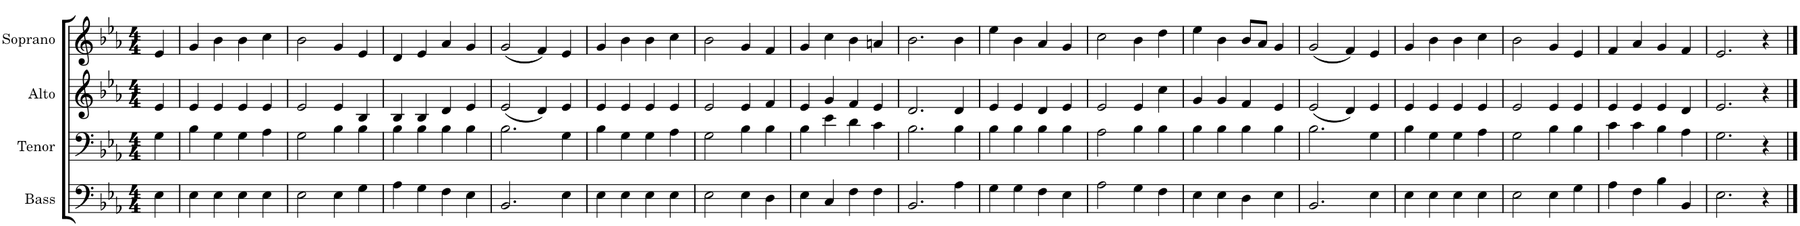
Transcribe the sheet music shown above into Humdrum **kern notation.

**kern	**kern	**kern	**kern
*part4	*part3	*part2	*part1
*staff4	*staff3	*staff2	*staff1
*I"Bass	*I"Tenor	*I"Alto	*I"Soprano
*I'B.	*I'T.	*I'A.	*I'S.
*clefF4	*clefF4	*clefG2	*clefG2
*k[b-e-a-]	*k[b-e-a-]	*k[b-e-a-]	*k[b-e-a-]
*M4/4	*M4/4	*M4/4	*M4/4
=	=	=	=
4E-\	4G\	4e-/	4e-/
=1	=1	=1	=1
4E-\	4B-\	4e-/	4g/
4E-\	4G\	4e-/	4b-\
4E-\	4G\	4e-/	4b-\
4E-\	4A-\	4e-/	4cc\
=2	=2	=2	=2
2E-\	2G\	2e-/	2b-\
4E-\	4B-\	4e-/	4g/
4G\	4B-\	4B-/	4e-/
=3	=3	=3	=3
4A-\	4B-\	4B-/	4d/
4G\	4B-\	4B-/	4e-/
4F\	4B-\	4d/	4a-/
4E-\	4B-\	4e-/	4g/
=4	=4	=4	=4
2.BB-/	2.B-\	(2e-/	(2g/
.	.	4d/)	4f/)
4E-\	4G\	4e-/	4e-/
=5	=5	=5	=5
4E-\	4B-\	4e-/	4g/
4E-\	4G\	4e-/	4b-\
4E-\	4G\	4e-/	4b-\
4E-\	4A-\	4e-/	4cc\
=6	=6	=6	=6
2E-\	2G\	2e-/	2b-\
4E-\	4B-\	4e-/	4g/
4D\	4B-\	4f/	4f/
=7	=7	=7	=7
4E-\	4B-\	4e-/	4g/
4C/	4e-\	4g/	4cc\
4F\	4d\	4f/	4b-\
4F\	4c\	4e-/	4an/
=8	=8	=8	=8
2.BB-/	2.B-\	2.d/	2.b-\
4A-\	4B-\	4d/	4b-\
=9	=9	=9	=9
4G\	4B-\	4e-/	4ee-\
4G\	4B-\	4e-/	4b-\
4F\	4B-\	4d/	4a-/
4E-\	4B-\	4e-/	4g/
=10	=10	=10	=10
2A-\	2A-\	2e-/	2cc\
4G\	4B-\	4e-/	4b-\
4F\	4B-\	4cc\	4dd\
=11	=11	=11	=11
4E-\	4B-\	4g/	4ee-\
4E-\	4B-\	4g/	4b-\
4D\	4B-\	4f/	8b-/L
.	.	.	8a-/J
4E-\	4B-\	4e-/	4g/
=12	=12	=12	=12
2.BB-/	2.B-\	(2e-/	(2g/
.	.	4d/)	4f/)
4E-\	4G\	4e-/	4e-/
=13	=13	=13	=13
4E-\	4B-\	4e-/	4g/
4E-\	4G\	4e-/	4b-\
4E-\	4G\	4e-/	4b-\
4E-\	4A-\	4e-/	4cc\
=14	=14	=14	=14
2E-\	2G\	2e-/	2b-\
4E-\	4B-\	4e-/	4g/
4G\	4B-\	4e-/	4e-/
=15	=15	=15	=15
4A-\	4c\	4e-/	4f/
4F\	4c\	4e-/	4a-/
4B-\	4B-\	4e-/	4g/
4BB-/	4A-\	4d/	4f/
=16	=16	=16	=16
2.E-\	2.G\	2.e-/	2.e-/
4r	4r	4r	4r
==	==	==	==
*-	*-	*-	*-
